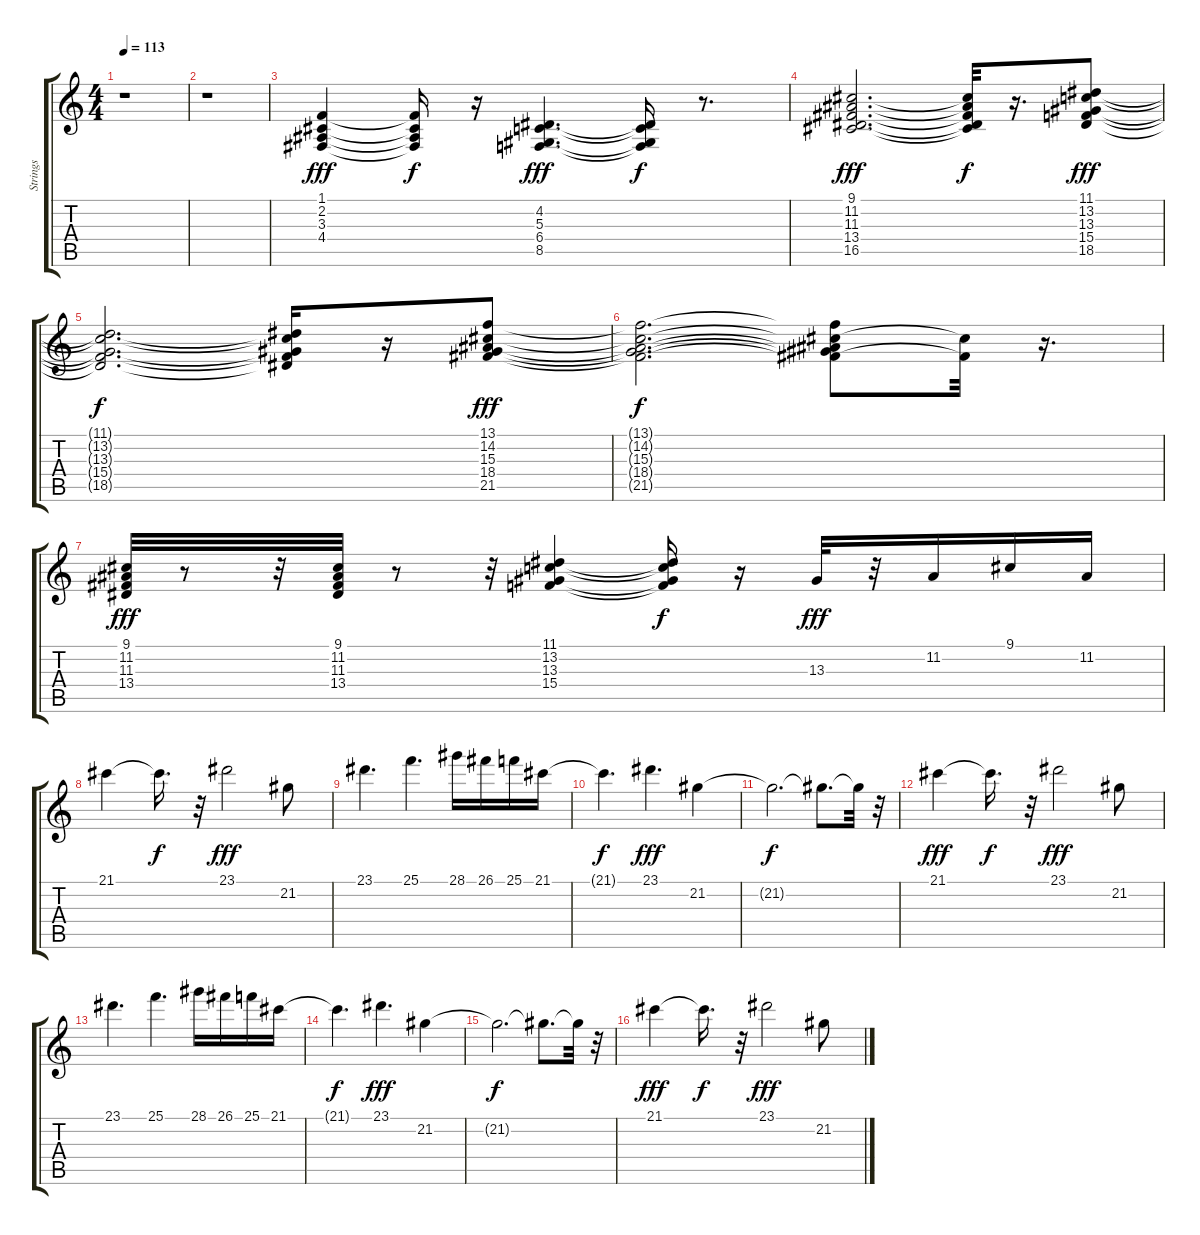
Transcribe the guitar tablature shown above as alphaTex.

\track ("Strings" "Strings") {instrument stringensemble1}
\staff {score tabs}
\tuning (E4 B3 G3 D3 A2 E2) {hide}
\ts (4 4)
\tempo 113
\clef g2
\ks c
r.1{dy f} |
r.1 |
(1.1 2.2 3.3 4.4).4{dy fff} (1.1{t} 2.2{t} 3.3{t} 4.4{t}).16{dy f} r.16 (4.2 5.3 6.4 8.5).4{d dy fff} (4.2{t} 5.3{t} 6.4{t} 8.5{t}).16{dy f} r.8{d} |
(9.1 11.2 11.3 13.4 16.5).2{d dy fff} (9.1{t} 11.2{t} 11.3{t} 13.4{t} 16.5{t}).32{dy f} r.16{d} (11.1 13.2 13.3 15.4 18.5).8{dy fff} |
(11.1{t} 13.2{t} 13.3{t} 15.4{t} 18.5{t}).2{d dy f} (11.1{t} 13.2{t} 13.3{t} 15.4{t} 18.5{t}).16 r.16 (13.1 14.2 15.3 18.4 21.5).8{dy fff} |
(13.1{t} 14.2{t} 15.3{t} 18.4{t} 21.5{t}).2{d dy f} (13.1{t} 14.2{t} 15.3{t} 18.4{t} 21.5{t}).8 (14.2{t} 21.5{t}).32 r.16{d} |
(9.1 11.2 11.3 13.4).32{dy fff} r.8 r.32 (9.1 11.2 11.3 13.4).32 r.8 r.32 (11.1 13.2 13.3 15.4).4 (11.1{t} 13.2{t} 13.3{t} 15.4{t}).16{dy f} r.16 13.3.32{dy fff} r.32 11.2.16 9.1.16 11.2.16 |
21.1.4 21.1{t}.16{d dy f} r.32 23.1.2{dy fff} 21.2.8 |
23.1.4{d} 25.1.4{d} 28.1.16 26.1.16 25.1.16 21.1.16 |
21.1{t}.4{d dy f} 23.1.4{d dy fff} 21.2.4 |
21.2{t}.2{d dy f} 21.2{t}.8{d} 21.2{t}.32 r.32 |
21.1.4{dy fff} 21.1{t}.16{d dy f} r.32 23.1.2{dy fff} 21.2.8 |
23.1.4{d} 25.1.4{d} 28.1.16 26.1.16 25.1.16 21.1.16 |
21.1{t}.4{d dy f} 23.1.4{d dy fff} 21.2.4 |
21.2{t}.2{d dy f} 21.2{t}.8{d} 21.2{t}.32 r.32 |
21.1.4{dy fff} 21.1{t}.16{d dy f} r.32 23.1.2{dy fff} 21.2.8
